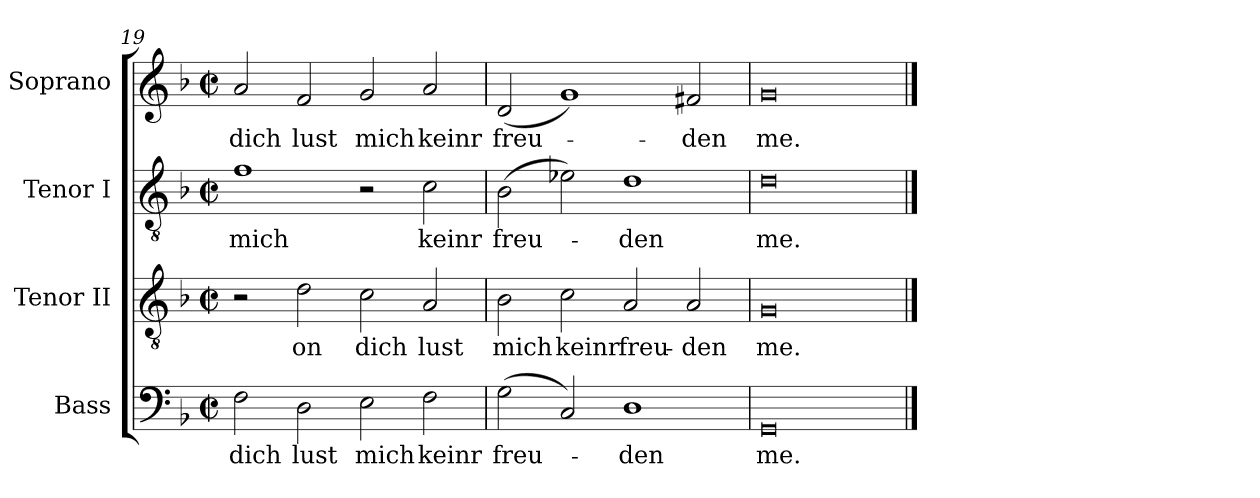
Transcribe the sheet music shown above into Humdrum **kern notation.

**kern	**text	**kern	**text	**kern	**text	**kern	**text
*part4	*part4	*part3	*part3	*part2	*part2	*part1	*part1
*staff4	*staff4	*staff3	*staff3	*staff2	*staff2	*staff1	*staff1
*I"Bass	*	*I"Tenor II	*	*I"Tenor I	*	*I"Soprano	*
*I'B	*	*I'T II	*	*I'T I	*	*I'S	*
!!LO:LB:g=z
*clefF4	*	*clefGv2	*	*clefGv2	*	*clefG2	*
*k[b-]	*	*k[b-]	*	*k[b-]	*	*k[b-]	*
*F:	*	*F:	*	*F:	*	*F:	*
*M4/2	*	*M4/2	*	*M4/2	*	*M4/2	*
*met(c|)	*	*met(c|)	*	*met(c|)	*	*met(c|)	*
=19	=19	=19	=19	=19	=19	=19	=19
!	!LO:LY:b	!	!	!	!LO:LY:b	!	!LO:LY:b
2F	dich	2r	.	1f	mich	2a	dich
!	!LO:LY:b	!	!LO:LY:b	!	!	!	!LO:LY:b
2D	lust	2d	on	.	.	2f	lust
!	!LO:LY:b	!	!LO:LY:b	!	!	!	!LO:LY:b
2E	mich	2c	dich	2r	.	2g	mich
!	!LO:LY:b	!	!LO:LY:b	!	!LO:LY:b	!	!LO:LY:b
2F	keinr	2A	lust	2c	keinr	2a	keinr
=20	=20	=20	=20	=20	=20	=20	=20
!	!LO:LY:b	!	!LO:LY:b	!	!LO:LY:b	!	!LO:LY:b
(<2G	freu-	2B-	mich	(>2B-	freu-	(<2d	freu-
!	!	!	!LO:LY:b	!	!	!	!
2C)	.	2c	keinr	2e-X)	.	1g)	.
!	!LO:LY:b	!	!LO:LY:b	!	!LO:LY:b	!	!
1D	den	2A	freu-	1d	den	.	.
!	!	!	!LO:LY:b	!	!	!	!LO:LY:b
.	.	2A	-den	.	.	2f#X	den
=21	=21	=21	=21	=21	=21	=21	=21
!	!LO:LY:b	!	!LO:LY:b	!	!LO:LY:b	!	!LO:LY:b
0GG	me.	0G	me.	0d	me.	0g	me.
==	==	==	==	==	==	==	==
*-	*-	*-	*-	*-	*-	*-	*-
